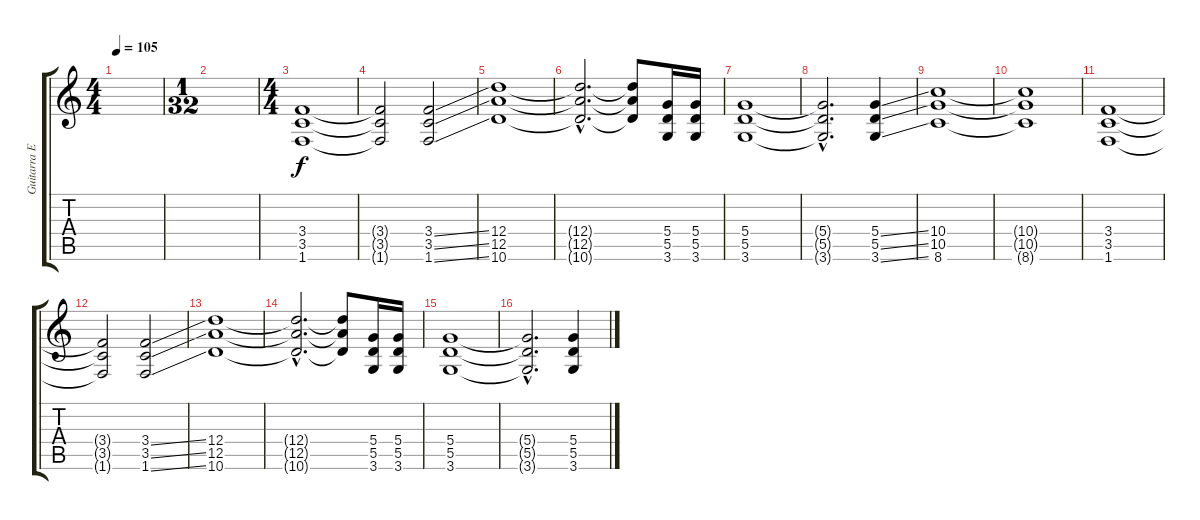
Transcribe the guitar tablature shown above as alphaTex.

\track ("Guitarra Eléctrica 1" "Guitarra E") {instrument overdrivenguitar}
\staff {score tabs}
\tuning (E4 B3 G3 D3 A2 E2) {hide}
\ts (4 4)
\tempo 105
\clef g2
\ks c
|
\ts (1 32)
|
\ts (4 4)
(3.4 3.5 1.6).1 |
(3.4{t} 3.5{t} 1.6{t}).2 (3.4{ss} 3.5{ss} 1.6{ss}).2 |
(12.4 12.5 10.6).1 |
(12.4{hac t} 12.5{hac t} 10.6{hac t}).2{d} (12.4{t} 12.5{t} 10.6{t}).8 (5.4 5.5 3.6).16 (5.4 5.5 3.6).16 |
(5.4 5.5 3.6).1 |
(5.4{hac t} 5.5{hac t} 3.6{hac t}).2{d} (5.4{ss} 5.5{ss} 3.6{ss}).4 |
(10.4 10.5 8.6).1 |
(10.4{t} 10.5{t} 8.6{t}).1 |
(3.4 3.5 1.6).1 |
(3.4{t} 3.5{t} 1.6{t}).2 (3.4{ss} 3.5{ss} 1.6{ss}).2 |
(12.4 12.5 10.6).1 |
(12.4{hac t} 12.5{hac t} 10.6{hac t}).2{d} (12.4{t} 12.5{t} 10.6{t}).8 (5.4 5.5 3.6).16 (5.4 5.5 3.6).16 |
(5.4 5.5 3.6).1 |
(5.4{hac t} 5.5{hac t} 3.6{hac t}).2{d} (5.4{ss} 5.5{ss} 3.6{ss}).4
